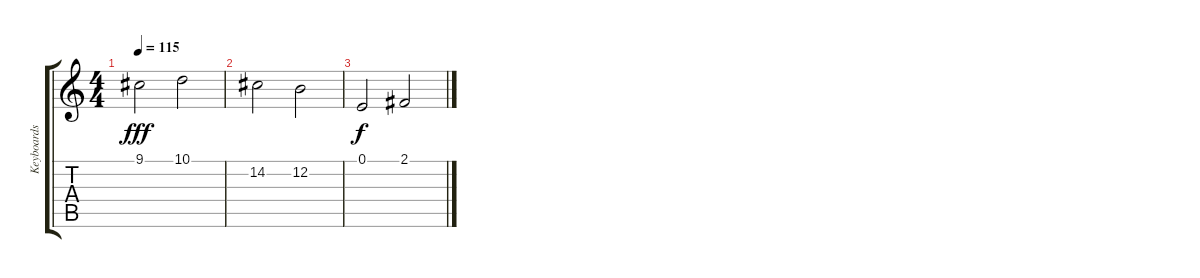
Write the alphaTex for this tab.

\track ("Keyboards 2" "Keyboards ") {instrument violin}
\staff {score tabs}
\tuning (E4 B3 G3 D3 A2 E2) {hide}
\ts (4 4)
\tempo 115
\clef g2
\ks c
9.1.2{dy fff} 10.1.2 |
14.2.2 12.2.2 |
0.1.2{dy f} 2.1.2
